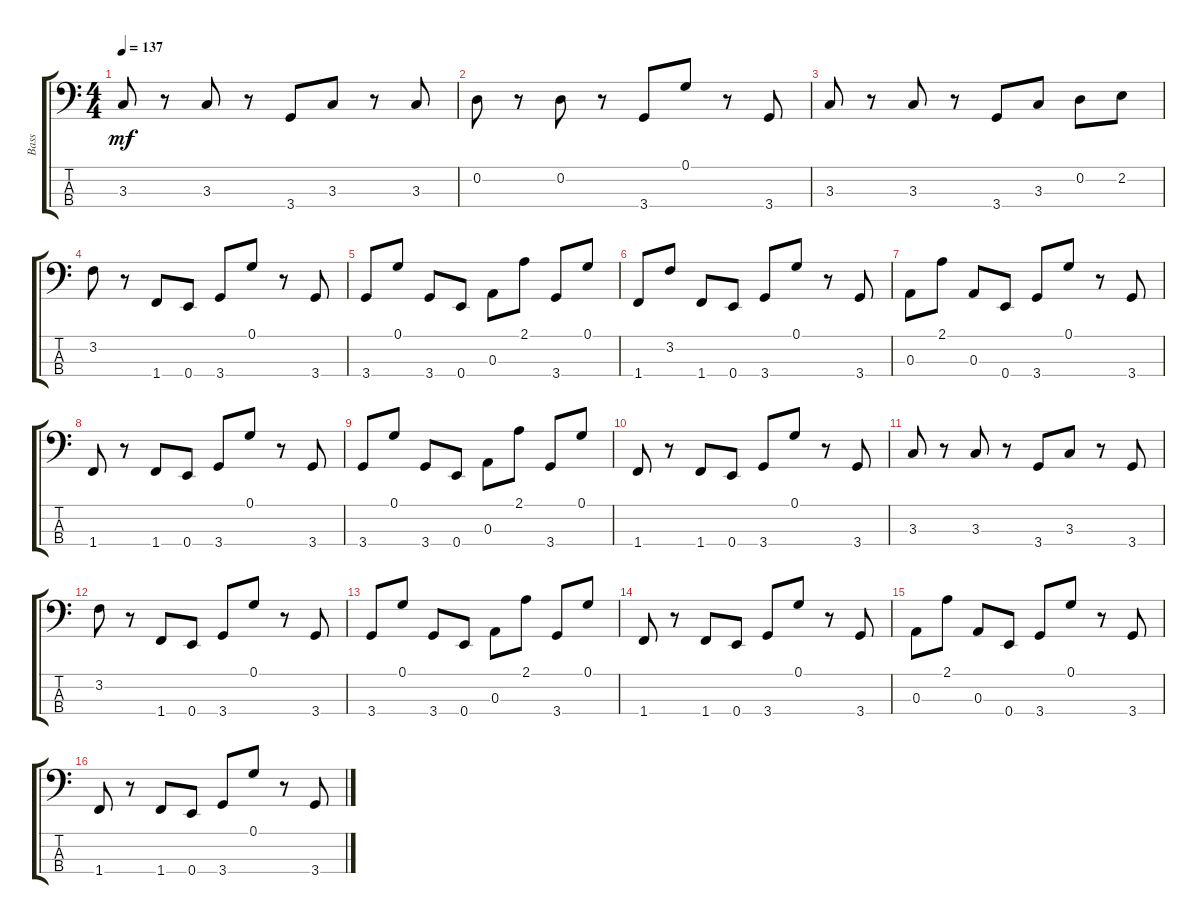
\track ("Bass" "Bass") {instrument electricbasspick}
\staff {score tabs}
\tuning (G2 D2 A1 E1) {hide}
\ts (4 4)
\tempo 137
\clef f4
\ks c
3.3.8{dy mf} r.8 3.3.8 r.8 3.4.8 3.3.8 r.8 3.3.8 |
0.2.8 r.8 0.2.8 r.8 3.4.8 0.1.8 r.8 3.4.8 |
3.3.8 r.8 3.3.8 r.8 3.4.8 3.3.8 0.2.8 2.2.8 |
3.2.8 r.8 1.4.8 0.4.8 3.4.8 0.1.8 r.8 3.4.8 |
3.4.8 0.1.8 3.4.8 0.4.8 0.3.8 2.1.8 3.4.8 0.1.8 |
1.4.8 3.2.8 1.4.8 0.4.8 3.4.8 0.1.8 r.8 3.4.8 |
0.3.8 2.1.8 0.3.8 0.4.8 3.4.8 0.1.8 r.8 3.4.8 |
1.4.8 r.8 1.4.8 0.4.8 3.4.8 0.1.8 r.8 3.4.8 |
3.4.8 0.1.8 3.4.8 0.4.8 0.3.8 2.1.8 3.4.8 0.1.8 |
1.4.8 r.8 1.4.8 0.4.8 3.4.8 0.1.8 r.8 3.4.8 |
3.3.8 r.8 3.3.8 r.8 3.4.8 3.3.8 r.8 3.4.8 |
3.2.8 r.8 1.4.8 0.4.8 3.4.8 0.1.8 r.8 3.4.8 |
3.4.8 0.1.8 3.4.8 0.4.8 0.3.8 2.1.8 3.4.8 0.1.8 |
1.4.8 r.8 1.4.8 0.4.8 3.4.8 0.1.8 r.8 3.4.8 |
0.3.8 2.1.8 0.3.8 0.4.8 3.4.8 0.1.8 r.8 3.4.8 |
1.4.8 r.8 1.4.8 0.4.8 3.4.8 0.1.8 r.8 3.4.8
